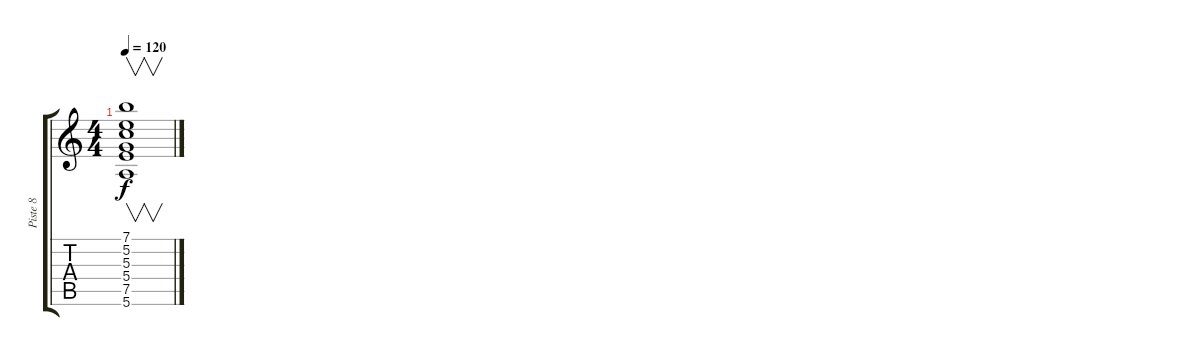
\track ("Piste 8" "Piste 8") {instrument electricguitarjazz}
\staff {score tabs}
\tuning (E4 B3 G3 D3 A2 E2) {hide}
\ts (4 4)
\tempo 120
\clef g2
\ks c
(7.1 5.2 5.3 5.4 7.5 5.6).1{v dy f}
